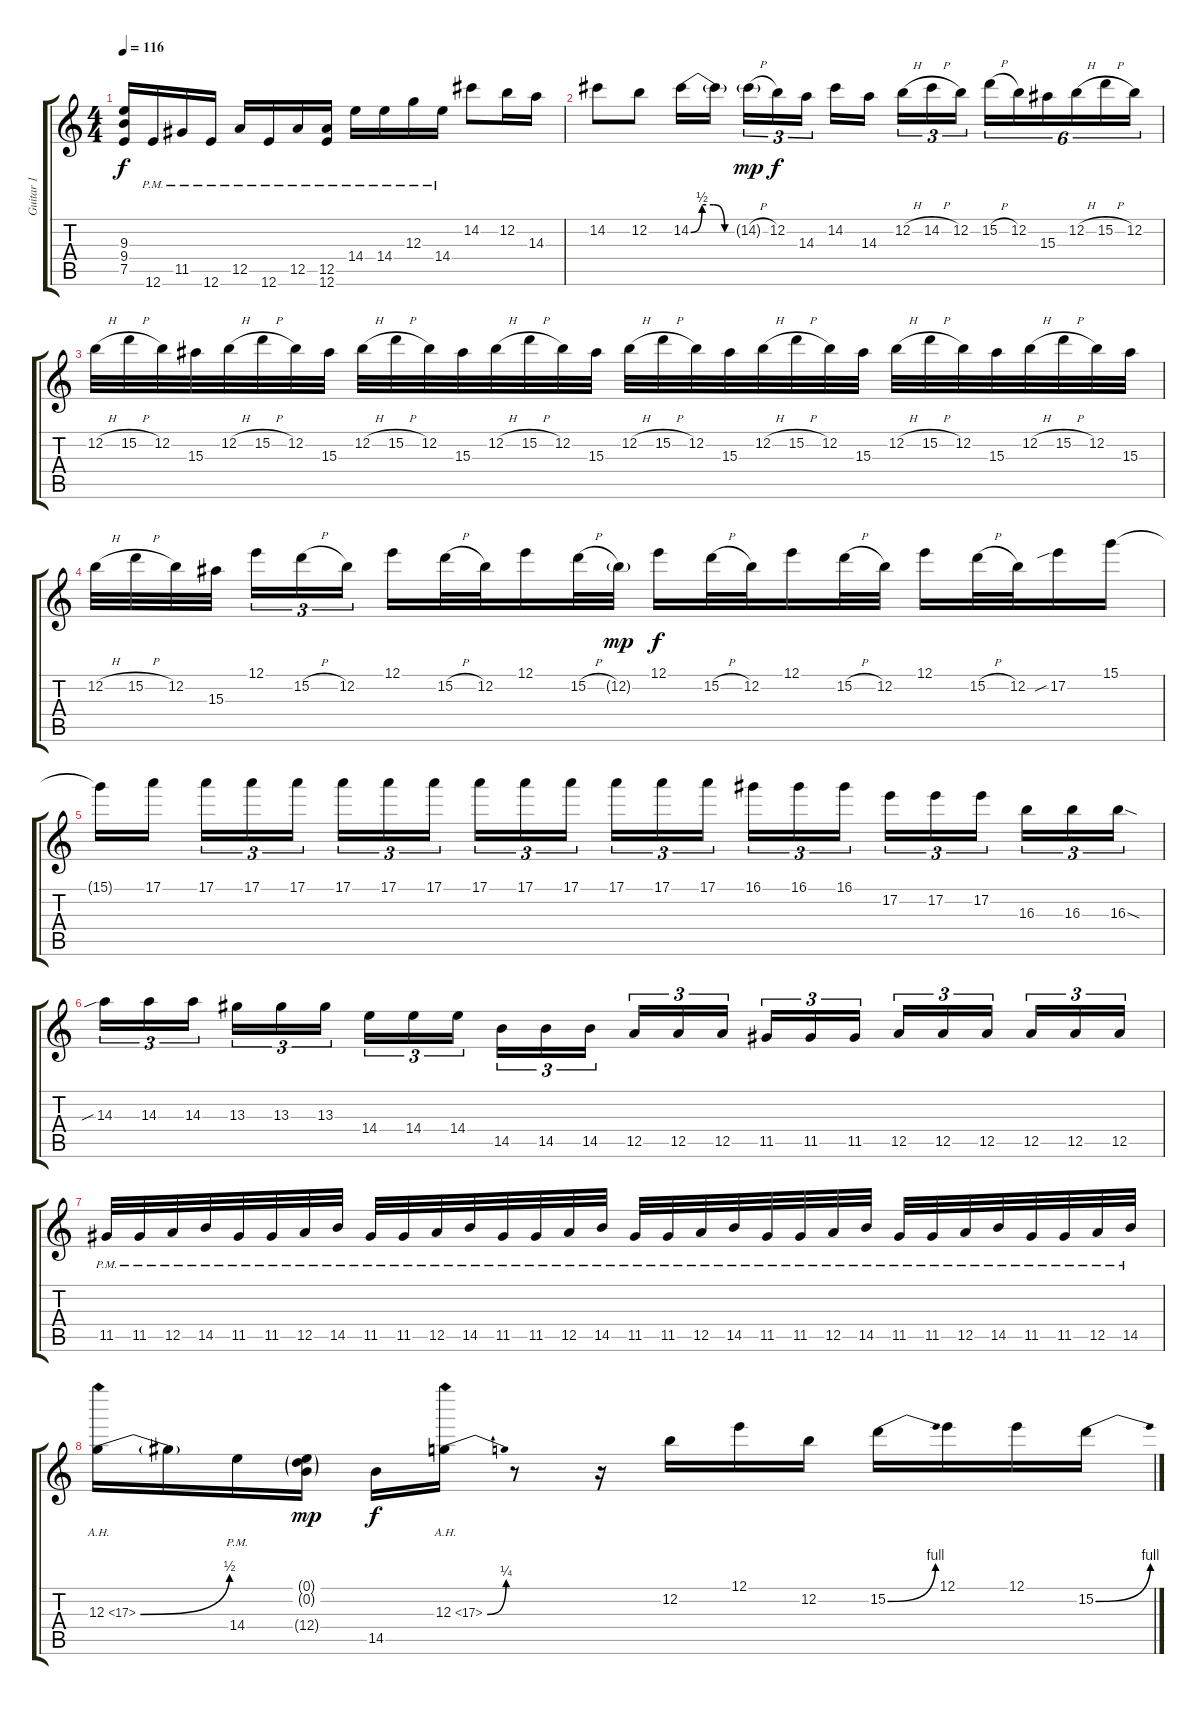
\track ("Guitar 1" "Guitar 1") {instrument electricguitarclean}
\staff {score tabs}
\tuning (E4 B3 G3 D3 A2 E2) {hide}
\ts (4 4)
\tempo 116
\clef g2
\ks c
(9.3{t} 9.4{t} 7.5{t}).16{dy f volume 16 instrument electricguitarclean} 12.6{pm}.16 11.5{pm}.16 12.6{pm}.16 12.5{pm}.16 12.6{pm}.16 12.5{pm}.16 (12.5{pm} 12.6{pm}).16 14.4{pm}.16 14.4{pm}.16 12.3{pm}.16 14.4{pm}.16 14.2.8 12.2.16 14.3.16 |
14.2.8{volume 16 instrument electricguitarclean} 12.2.8 14.2{be (custom 0 0 15 2 30 2 45 0 60 0)}.16 14.2{t}.16 14.2{h g}.16{tu (3 2) dy mp} 12.2.16{tu (3 2) dy f} 14.3.16{tu (3 2)} 14.2.16 14.3.16 12.2{h}.16{tu (3 2)} 14.2{h}.16{tu (3 2)} 12.2.16{tu (3 2)} 15.2{h}.16{tu (6 4)} 12.2.16{tu (6 4)} 15.3.16{tu (6 4)} 12.2{h}.16{tu (6 4)} 15.2{h}.16{tu (6 4)} 12.2.16{tu (6 4)} |
12.2{h}.32{volume 16 instrument electricguitarclean} 15.2{h}.32 12.2.32 15.3.32 12.2{h}.32 15.2{h}.32 12.2.32 15.3.32 12.2{h}.32 15.2{h}.32 12.2.32 15.3.32 12.2{h}.32 15.2{h}.32 12.2.32 15.3.32 12.2{h}.32 15.2{h}.32 12.2.32 15.3.32 12.2{h}.32 15.2{h}.32 12.2.32 15.3.32 12.2{h}.32 15.2{h}.32 12.2.32 15.3.32 12.2{h}.32 15.2{h}.32 12.2.32 15.3.32 |
12.2{h}.32{volume 16 instrument electricguitarclean} 15.2{h}.32 12.2.32 15.3.32 12.1.16{tu (3 2)} 15.2{h}.16{tu (3 2)} 12.2.16{tu (3 2)} 12.1.16 15.2{h}.32 12.2.32 12.1.16 15.2{h}.32 12.2{g}.32{dy mp} 12.1.16{dy f} 15.2{h}.32 12.2.32 12.1.16 15.2{h}.32 12.2.32 12.1.16 15.2{h}.32 12.2.32 17.2{sib}.16 15.1.16 |
15.1{t}.16{volume 16 instrument electricguitarclean} 17.1.16 17.1.16{tu (3 2)} 17.1.16{tu (3 2)} 17.1.16{tu (3 2)} 17.1.16{tu (3 2)} 17.1.16{tu (3 2)} 17.1.16{tu (3 2)} 17.1.16{tu (3 2)} 17.1.16{tu (3 2)} 17.1.16{tu (3 2)} 17.1.16{tu (3 2)} 17.1.16{tu (3 2)} 17.1.16{tu (3 2)} 16.1.16{tu (3 2)} 16.1.16{tu (3 2)} 16.1.16{tu (3 2)} 17.2.16{tu (3 2)} 17.2.16{tu (3 2)} 17.2.16{tu (3 2)} 16.3.16{tu (3 2)} 16.3.16{tu (3 2)} 16.3{sod}.16{tu (3 2)} |
14.3{sib}.16{tu (3 2) volume 16 instrument electricguitarclean} 14.3.16{tu (3 2)} 14.3.16{tu (3 2)} 13.3.16{tu (3 2)} 13.3.16{tu (3 2)} 13.3.16{tu (3 2)} 14.4.16{tu (3 2)} 14.4.16{tu (3 2)} 14.4.16{tu (3 2)} 14.5.16{tu (3 2)} 14.5.16{tu (3 2)} 14.5.16{tu (3 2)} 12.5.16{tu (3 2)} 12.5.16{tu (3 2)} 12.5.16{tu (3 2)} 11.5.16{tu (3 2)} 11.5.16{tu (3 2)} 11.5.16{tu (3 2)} 12.5.16{tu (3 2)} 12.5.16{tu (3 2)} 12.5.16{tu (3 2)} 12.5.16{tu (3 2)} 12.5.16{tu (3 2)} 12.5.16{tu (3 2)} |
11.5{pm}.32{volume 16 instrument electricguitarclean} 11.5{pm}.32 12.5{pm}.32 14.5{pm}.32 11.5{pm}.32 11.5{pm}.32 12.5{pm}.32 14.5{pm}.32 11.5{pm}.32 11.5{pm}.32 12.5{pm}.32 14.5{pm}.32 11.5{pm}.32 11.5{pm}.32 12.5{pm}.32 14.5{pm}.32 11.5{pm}.32 11.5{pm}.32 12.5{pm}.32 14.5{pm}.32 11.5{pm}.32 11.5{pm}.32 12.5{pm}.32 14.5{pm}.32 11.5{pm}.32 11.5{pm}.32 12.5{pm}.32 14.5{pm}.32 11.5{pm}.32 11.5{pm}.32 12.5{pm}.32 14.5{pm}.32 |
12.3{be (bend 0 0 60 2) ah 5}.16{volume 16 instrument electricguitarclean} 12.3{t}.16 14.4{pm}.16 (0.1{g} 0.2{g} 12.4{g}).16{dy mp} 14.5.16{dy f} 12.3{be (bend 0 0 60 1) ah 5}.16 r.8 r.16 12.2.16 12.1.16 12.2.16 15.2{be (bend 0 0 60 4)}.16 12.1.16 12.1.16 15.2{be (bend 0 0 60 4)}.16
